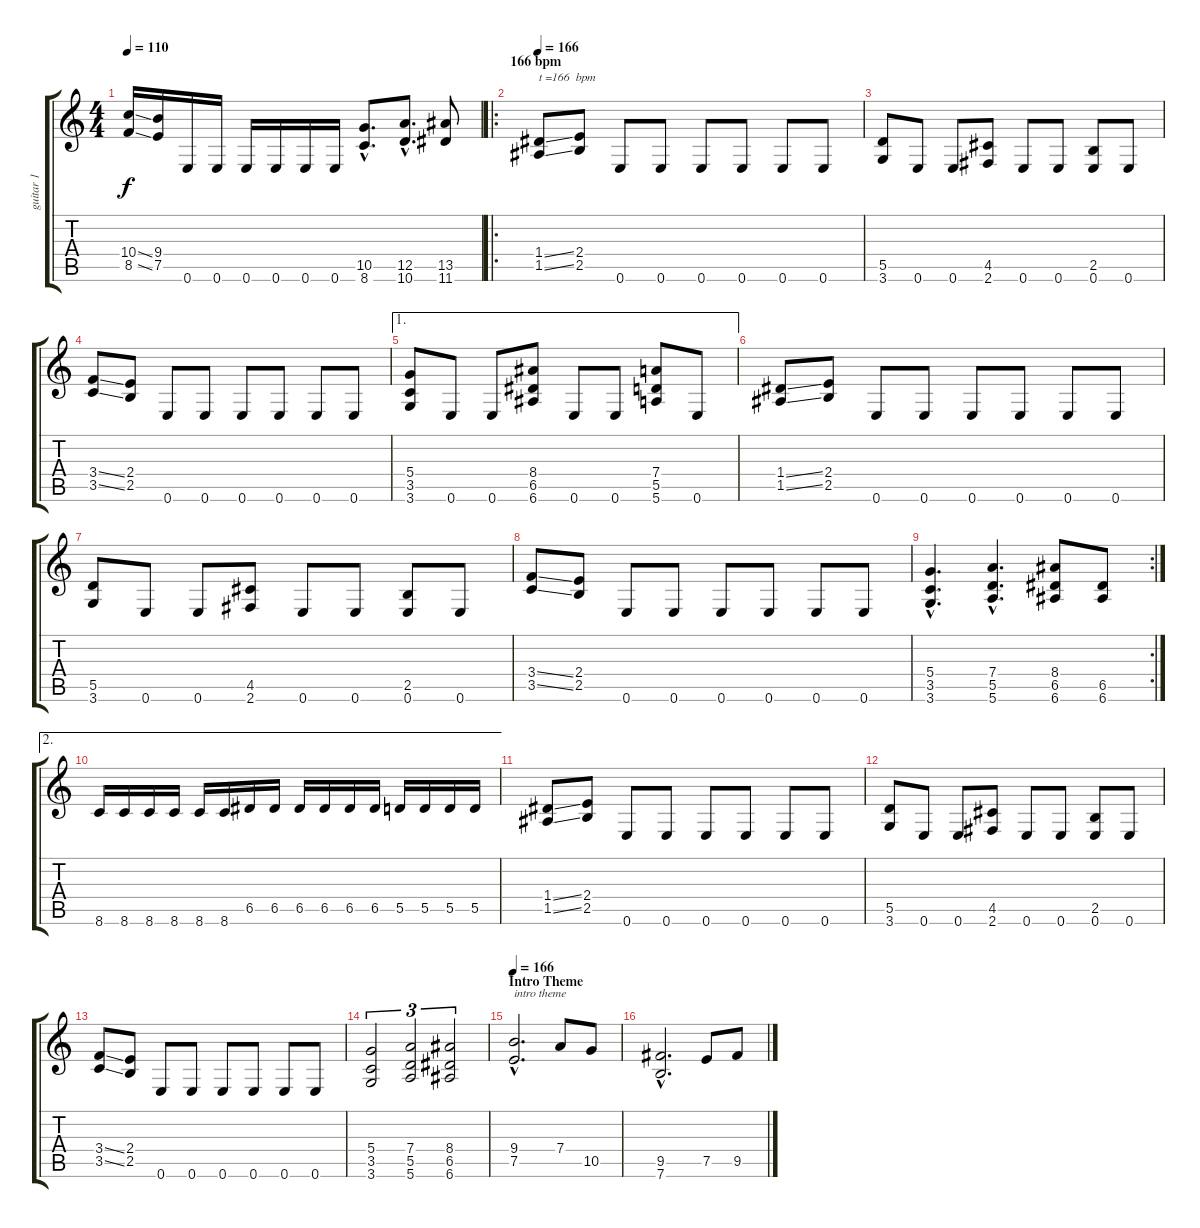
\track ("guitar 1" "guitar 1") {instrument distortionguitar}
\staff {score tabs}
\tuning (E4 B3 G3 D3 A2 E2) {hide}
\ts (4 4)
\tempo 110
\clef g2
\ks c
(10.4{ss} 8.5{ss}).16{dy f} (9.4 7.5).16 0.6.16 0.6.16 0.6.16 0.6.16 0.6.16 0.6.16 (10.5{hac} 8.6{hac}).8{d} (12.5{hac} 10.6{hac}).8{d} (13.5 11.6).8 |
\ro
\section ("" "166 bpm")
\tempo 166
(1.4{ss} 1.5{ss}).8{txt "t =166  bpm"} (2.4 2.5).8 0.6.8 0.6.8 0.6.8 0.6.8 0.6.8 0.6.8 |
(5.5 3.6).8 0.6.8 0.6.8 (4.5 2.6).8 0.6.8 0.6.8 (2.5 0.6).8 0.6.8 |
(3.4{ss} 3.5{ss}).8 (2.4 2.5).8 0.6.8 0.6.8 0.6.8 0.6.8 0.6.8 0.6.8 |
\ae 1
(5.4 3.5 3.6).8 0.6.8 0.6.8 (8.4 6.5 6.6).8 0.6.8 0.6.8 (7.4 5.5 5.6).8 0.6.8 |
(1.4{ss} 1.5{ss}).8 (2.4 2.5).8 0.6.8 0.6.8 0.6.8 0.6.8 0.6.8 0.6.8 |
(5.5 3.6).8 0.6.8 0.6.8 (4.5 2.6).8 0.6.8 0.6.8 (2.5 0.6).8 0.6.8 |
(3.4{ss} 3.5{ss}).8 (2.4 2.5).8 0.6.8 0.6.8 0.6.8 0.6.8 0.6.8 0.6.8 |
\rc 2
(5.4{hac} 3.5 3.6).4{d} (7.4{hac} 5.5 5.6{hac}).4{d} (8.4 6.5 6.6).8 (6.5 6.6).8 |
\ae 2
8.6.16 8.6.16 8.6.16 8.6.16 8.6.16 8.6.16 6.5.16 6.5.16 6.5.16 6.5.16 6.5.16 6.5.16 5.5.16 5.5.16 5.5.16 5.5.16 |
(1.4{ss} 1.5{ss}).8 (2.4 2.5).8 0.6.8 0.6.8 0.6.8 0.6.8 0.6.8 0.6.8 |
(5.5 3.6).8 0.6.8 0.6.8 (4.5 2.6).8 0.6.8 0.6.8 (2.5 0.6).8 0.6.8 |
(3.4{ss} 3.5{ss}).8 (2.4 2.5).8 0.6.8 0.6.8 0.6.8 0.6.8 0.6.8 0.6.8 |
(5.4 3.5 3.6).2{tu (3 2)} (7.4 5.5 5.6).2{tu (3 2)} (8.4 6.5 6.6).2{tu (3 2)} |
\section ("" "Intro Theme")
\tempo 166
(9.4{hac} 7.5{hac}).2{d txt "intro theme"} 7.4.8 10.5.8 |
(9.5{hac} 7.6{hac}).2{d} 7.5.8 9.5.8
